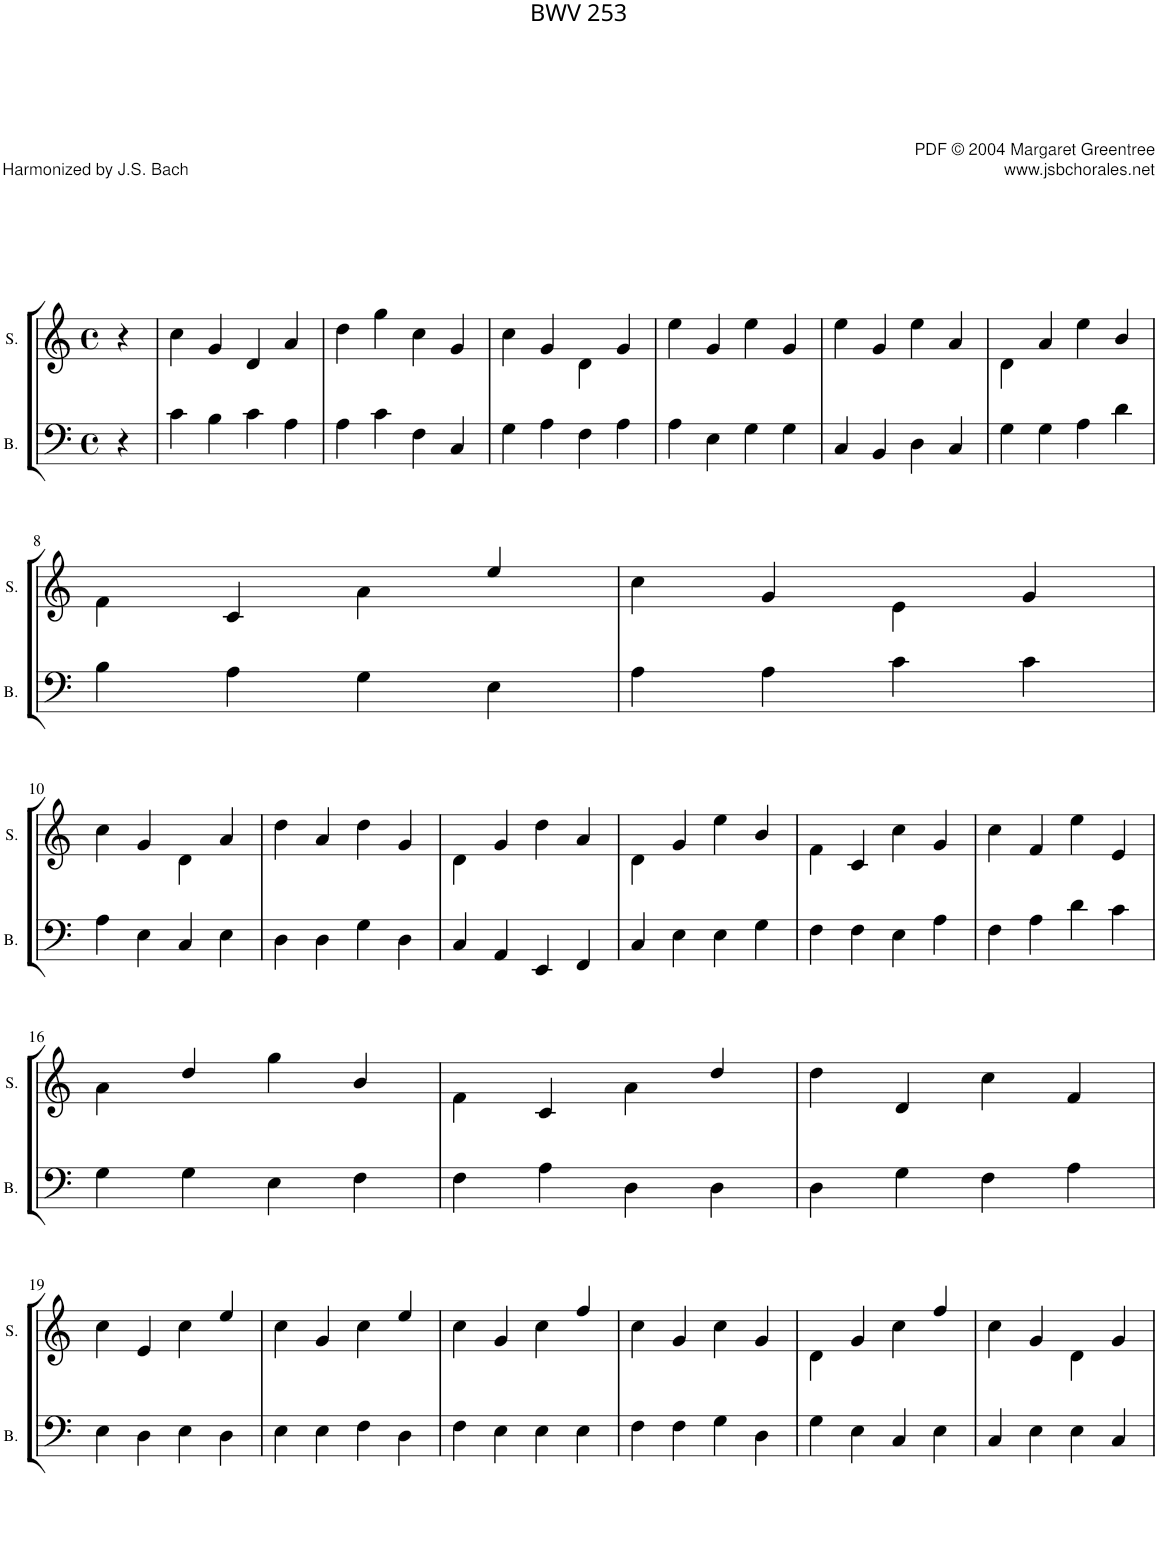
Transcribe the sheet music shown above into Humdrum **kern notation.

**kern	**kern
*part2	*part1
*staff2	*staff1
*I"B.	*I"S.
*I'B.	*I'S.
*clefF4	*clefG2
*k[]	*k[]
*M4/4	*M4/4
*met(c)	*met(c)
=1	=1
4r	4r
=2	=2
4c\	4cc\
4B\	4g/
4c\	4d/
4A\	4a/
=3	=3
4A\	4dd\
4c\	4gg\
4F\	4cc\
4C/	4g/
=4	=4
4G\	4cc\
4A\	4g/
4F\	4d\
4A\	4g/
=5	=5
4A\	4ee\
4E\	4g/
4G\	4ee\
4G\	4g/
=6	=6
4C/	4ee\
4BB/	4g/
4D\	4ee\
4C/	4a/
=7	=7
4G\	4d\
4G\	4a/
4A\	4ee\
4d\	4b/
!!LO:LB:g=z
=8	=8
4B\	4f\
4A\	4c/
4G\	4a\
4E\	4ee/
=9	=9
4A\	4cc\
4A\	4g/
4c\	4e\
4c\	4g/
!!LO:LB:g=z
=10	=10
4A\	4cc\
4E\	4g/
4C/	4d\
4E\	4a/
=11	=11
4D\	4dd\
4D\	4a/
4G\	4dd\
4D\	4g/
=12	=12
4C/	4d\
4AA/	4g/
4EE/	4dd\
4FF/	4a/
=13	=13
4C/	4d\
4E\	4g/
4E\	4ee\
4G\	4b/
=14	=14
4F\	4f\
4F\	4c/
4E\	4cc\
4A\	4g/
=15	=15
4F\	4cc\
4A\	4f/
4d\	4ee\
4c\	4e/
!!LO:LB:g=z
=16	=16
4G\	4a\
4G\	4dd/
4E\	4gg\
4F\	4b/
=17	=17
4F\	4f\
4A\	4c/
4D\	4a\
4D\	4dd/
=18	=18
4D\	4dd\
4G\	4d/
4F\	4cc\
4A\	4f/
!!LO:LB:g=z
=19	=19
4E\	4cc\
4D\	4e/
4E\	4cc\
4D\	4ee/
=20	=20
4E\	4cc\
4E\	4g/
4F\	4cc\
4D\	4ee/
=21	=21
4F\	4cc\
4E\	4g/
4E\	4cc\
4E\	4ff/
=22	=22
4F\	4cc\
4F\	4g/
4G\	4cc\
4D\	4g/
=23	=23
4G\	4d\
4E\	4g/
4C/	4cc\
4E\	4ff/
=24	=24
4C/	4cc\
4E\	4g/
4E\	4d\
4C/	4g/
=	=
*-	*-
